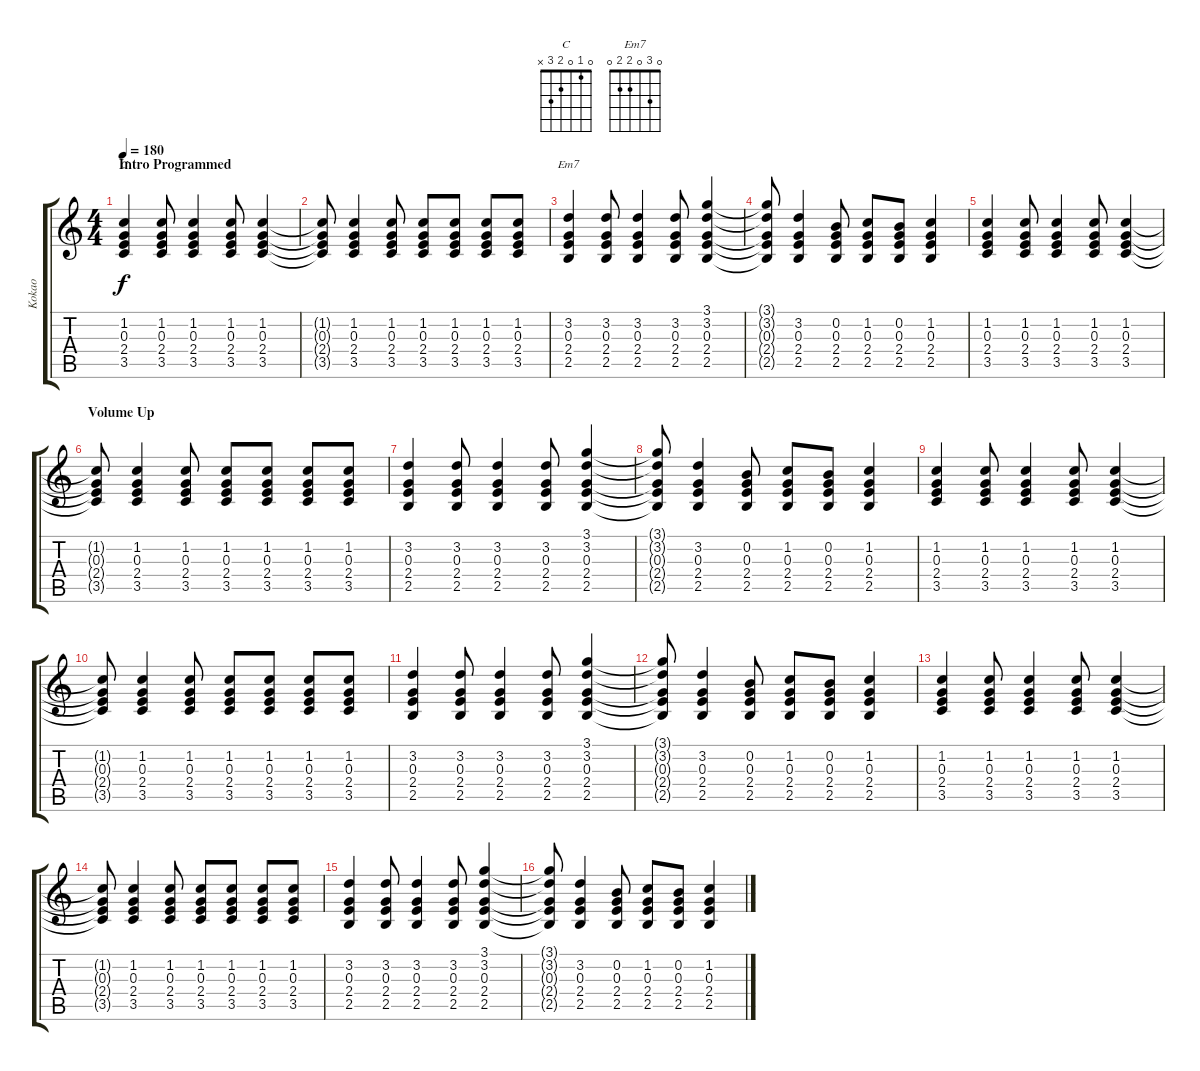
\track ("Kokao" "Kokao") {instrument acousticguitarsteel}
\staff {score tabs}
\tuning (E4 B3 G3 D3 A2 E2) {hide}
\chord ("C" 0 1 0 2 3 x)
\chord ("Em7" 0 3 0 2 2 0)
\ts (4 4)
\section ("" "Intro Programmed")
\tempo 180
\clef g2
\ks c
(1.2 0.3 2.4 3.5).4{ch "C" dy f volume 0 instrument acousticguitarsteel} (1.2 0.3 2.4 3.5).8 (1.2 0.3 2.4 3.5).4 (1.2 0.3 2.4 3.5).8 (1.2 0.3 2.4 3.5).4 |
(1.2{t} 0.3{t} 2.4{t} 3.5{t}).8 (1.2 0.3 2.4 3.5).4 (1.2 0.3 2.4 3.5).8 (1.2 0.3 2.4 3.5).8 (1.2 0.3 2.4 3.5).8 (1.2 0.3 2.4 3.5).8 (1.2 0.3 2.4 3.5).8 |
(3.2 0.3 2.4 2.5).4{ch "Em7"} (3.2 0.3 2.4 2.5).8 (3.2 0.3 2.4 2.5).4 (3.2 0.3 2.4 2.5).8 (3.1 3.2 0.3 2.4 2.5).4 |
(3.1{t} 3.2{t} 0.3{t} 2.4{t} 2.5{t}).8 (3.2 0.3 2.4 2.5).4 (0.2 0.3 2.4 2.5).8 (1.2 0.3 2.4 2.5).8 (0.2 0.3 2.4 2.5).8 (1.2 0.3 2.4 2.5).4 |
(1.2 0.3 2.4 3.5).4 (1.2 0.3 2.4 3.5).8 (1.2 0.3 2.4 3.5).4 (1.2 0.3 2.4 3.5).8 (1.2 0.3 2.4 3.5).4 |
\section ("" "Volume Up")
(1.2{t} 0.3{t} 2.4{t} 3.5{t}).8 (1.2 0.3 2.4 3.5).4 (1.2 0.3 2.4 3.5).8 (1.2 0.3 2.4 3.5).8{volume 10} (1.2 0.3 2.4 3.5).8 (1.2 0.3 2.4 3.5).8 (1.2 0.3 2.4 3.5).8 |
(3.2 0.3 2.4 2.5).4 (3.2 0.3 2.4 2.5).8 (3.2 0.3 2.4 2.5).4 (3.2 0.3 2.4 2.5).8 (3.1 3.2 0.3 2.4 2.5).4 |
(3.1{t} 3.2{t} 0.3{t} 2.4{t} 2.5{t}).8 (3.2 0.3 2.4 2.5).4 (0.2 0.3 2.4 2.5).8 (1.2 0.3 2.4 2.5).8 (0.2 0.3 2.4 2.5).8 (1.2 0.3 2.4 2.5).4 |
(1.2 0.3 2.4 3.5).4 (1.2 0.3 2.4 3.5).8 (1.2 0.3 2.4 3.5).4 (1.2 0.3 2.4 3.5).8 (1.2 0.3 2.4 3.5).4 |
(1.2{t} 0.3{t} 2.4{t} 3.5{t}).8 (1.2 0.3 2.4 3.5).4 (1.2 0.3 2.4 3.5).8 (1.2 0.3 2.4 3.5).8 (1.2 0.3 2.4 3.5).8 (1.2 0.3 2.4 3.5).8 (1.2 0.3 2.4 3.5).8 |
(3.2 0.3 2.4 2.5).4 (3.2 0.3 2.4 2.5).8 (3.2 0.3 2.4 2.5).4 (3.2 0.3 2.4 2.5).8 (3.1 3.2 0.3 2.4 2.5).4 |
(3.1{t} 3.2{t} 0.3{t} 2.4{t} 2.5{t}).8 (3.2 0.3 2.4 2.5).4 (0.2 0.3 2.4 2.5).8 (1.2 0.3 2.4 2.5).8 (0.2 0.3 2.4 2.5).8 (1.2 0.3 2.4 2.5).4 |
(1.2 0.3 2.4 3.5).4 (1.2 0.3 2.4 3.5).8 (1.2 0.3 2.4 3.5).4 (1.2 0.3 2.4 3.5).8 (1.2 0.3 2.4 3.5).4 |
(1.2{t} 0.3{t} 2.4{t} 3.5{t}).8 (1.2 0.3 2.4 3.5).4 (1.2 0.3 2.4 3.5).8 (1.2 0.3 2.4 3.5).8 (1.2 0.3 2.4 3.5).8 (1.2 0.3 2.4 3.5).8 (1.2 0.3 2.4 3.5).8 |
(3.2 0.3 2.4 2.5).4 (3.2 0.3 2.4 2.5).8 (3.2 0.3 2.4 2.5).4 (3.2 0.3 2.4 2.5).8 (3.1 3.2 0.3 2.4 2.5).4 |
(3.1{t} 3.2{t} 0.3{t} 2.4{t} 2.5{t}).8 (3.2 0.3 2.4 2.5).4 (0.2 0.3 2.4 2.5).8 (1.2 0.3 2.4 2.5).8 (0.2 0.3 2.4 2.5).8 (1.2 0.3 2.4 2.5).4
